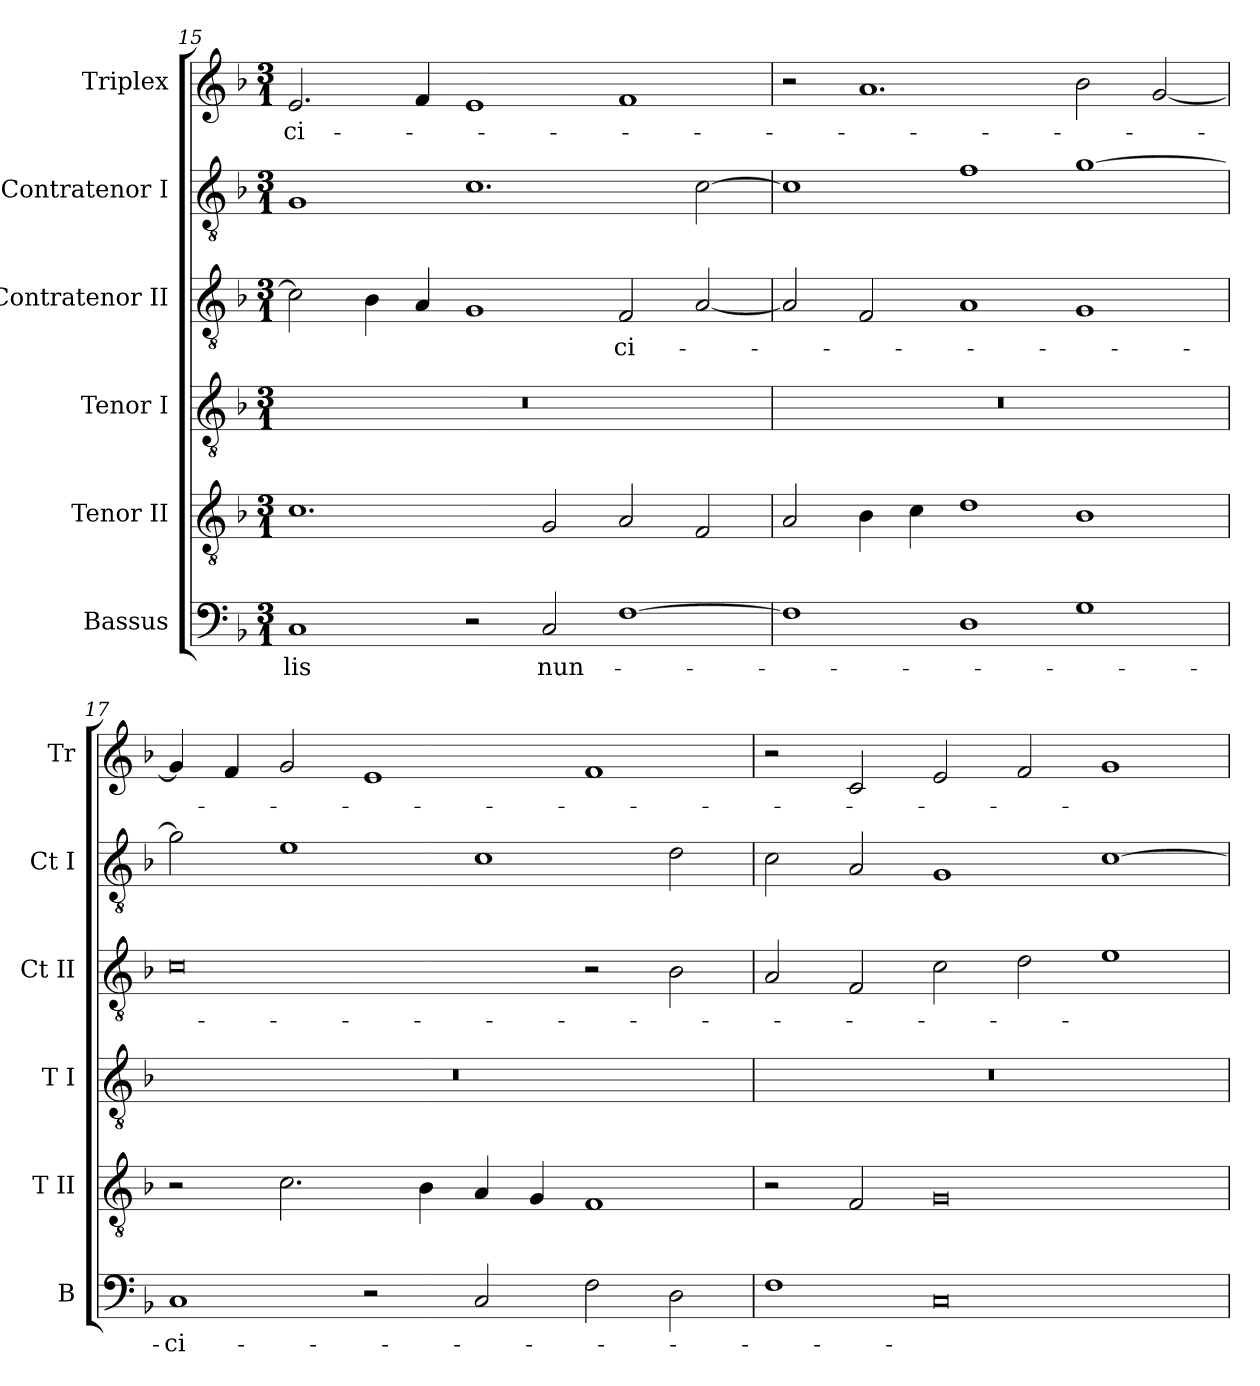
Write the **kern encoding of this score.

**kern	**text	**kern	**kern	**kern	**text	**kern	**kern	**text
*part6	*part6	*part5	*part4	*part3	*part3	*part2	*part1	*part1
*staff6	*staff6	*staff5	*staff4	*staff3	*staff3	*staff2	*staff1	*staff1
*I"Bassus	*	*I"Tenor II	*I"Tenor I	*I"Contratenor II	*	*I"Contratenor I	*I"Triplex	*
*I'B	*	*I'T II	*I'T I	*I'Ct II	*	*I'Ct I	*I'Tr	*
!!LO:LB:g=z
*clefF4	*	*clefGv2	*clefGv2	*clefGv2	*	*clefGv2	*clefG2	*
*	*	*ITrd7c12	*ITrd7c12	*ITrd7c12	*	*ITrd7c12	*	*
*k[b-]	*	*k[b-]	*k[b-]	*k[b-]	*	*k[b-]	*k[b-]	*
*F:	*	*F:	*F:	*F:	*	*F:	*F:	*
*M3/1	*	*M3/1	*M3/1	*M3/1	*	*M3/1	*M3/1	*
=15	=15	=15	=15	=15	=15	=15	=15	=15
!	!LO:LY:b:color=#000000	!	!LO:N:vis=1	!	!	!	!	!
!	!	!	!	!	!	!	!	!LO:LY:b:color=#000000
1Ci	-lis	1.Ci	0.r	2Ci\]	.	1GGi	2.ei/	-ci-
.	.	.	.	4BB-i\	.	.	.	.
.	.	.	.	4AAi/	.	.	4fi/	.
2r	.	.	.	1GGi	.	1.Ci	1ei	.
!	!LO:LY:b:color=#000000	!	!	!	!	!	!	!
2Ci/	nun-	2GGi/	.	.	.	.	.	.
!	!	!	!	!	!LO:LY:b:color=#000000	!	!	!
[>1Fi	.	2AAi/	.	2FFi/	-ci-	.	1fi	.
.	.	2FFi/	.	[<2AAi/	.	[>2Ci\	.	.
=16`	=16`	=16`	=16`	=16`	=16`	=16`	=16`	=16`
!	!	!	!LO:N:vis=1	!	!	!	!	!
1Fi]	.	2AAi/	0.r	2AAi/]	.	1Ci]	2r	.
.	.	4BB-i\	.	2FFi/	.	.	1.ai	.
.	.	4Ci\	.	.	.	.	.	.
1Di	.	1Di	.	1AAi	.	1Fi	.	.
1Gi	.	1BB-i	.	1GGi	.	[>1Gi	2b-i\	.
.	.	.	.	.	.	.	[<2gi/	.
=17`	=17`	=17`	=17`	=17`	=17`	=17`	=17`	=17`
!	!LO:LY:b:color=#000000	!	!LO:N:vis=1	!	!	!	!	!
1Ci	-ci-	2r	0.r	0Ci	.	2Gi\]	4gi/]	.
.	.	.	.	.	.	.	4fi/	.
.	.	2.Ci\	.	.	.	1Ei	2gi/	.
2r	.	.	.	.	.	.	1ei	.
.	.	4BB-i\	.	.	.	.	.	.
2Ci/	.	4AAi/	.	.	.	1Ci	.	.
.	.	4GGi/	.	.	.	.	.	.
2Fi\	.	1FFi	.	2r	.	.	1fi	.
2Di\	.	.	.	2BB-i\	.	2Di\	.	.
!!LO:PB:g=z
=18`	=18`	=18`	=18`	=18`	=18`	=18`	=18`	=18`
!	!	!	!LO:N:vis=1	!	!	!	!	!
1Fi	.	2r	0.r	2AAi/	.	2Ci\	2r	.
.	.	2FFi/	.	2FFi/	.	2AAi/	2ci/	.
0Ci	.	0GGi	.	2Ci\	.	1GGi	2ei/	.
.	.	.	.	2Di\	.	.	2fi/	.
.	.	.	.	1Ei	.	[>1Ci	1gi	.
=`	=`	=`	=`	=`	=`	=`	=`	=`
*-	*-	*-	*-	*-	*-	*-	*-	*-
